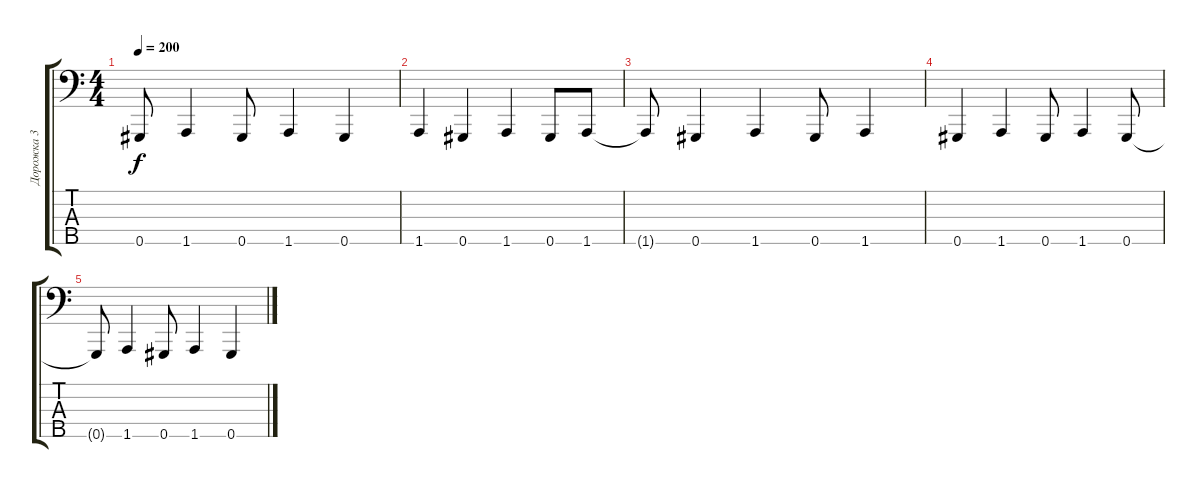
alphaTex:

\track ("Дорожка 3" "Дорожка 3") {instrument electricbasspick}
\staff {score tabs}
\tuning (Gb2 Db2 Ab1 Eb1 Ab0) {hide}
\ts (4 4)
\tempo 200
\clef f4
\ks c
0.5{t}.8{dy f} 1.5.4 0.5.8 1.5.4 0.5.4 |
1.5.4 0.5.4 1.5.4 0.5.8 1.5.8 |
1.5{t}.8 0.5.4 1.5.4 0.5.8 1.5.4 |
0.5.4 1.5.4 0.5.8 1.5.4 0.5.8 |
0.5{t}.8 1.5.4 0.5.8 1.5.4 0.5.4
